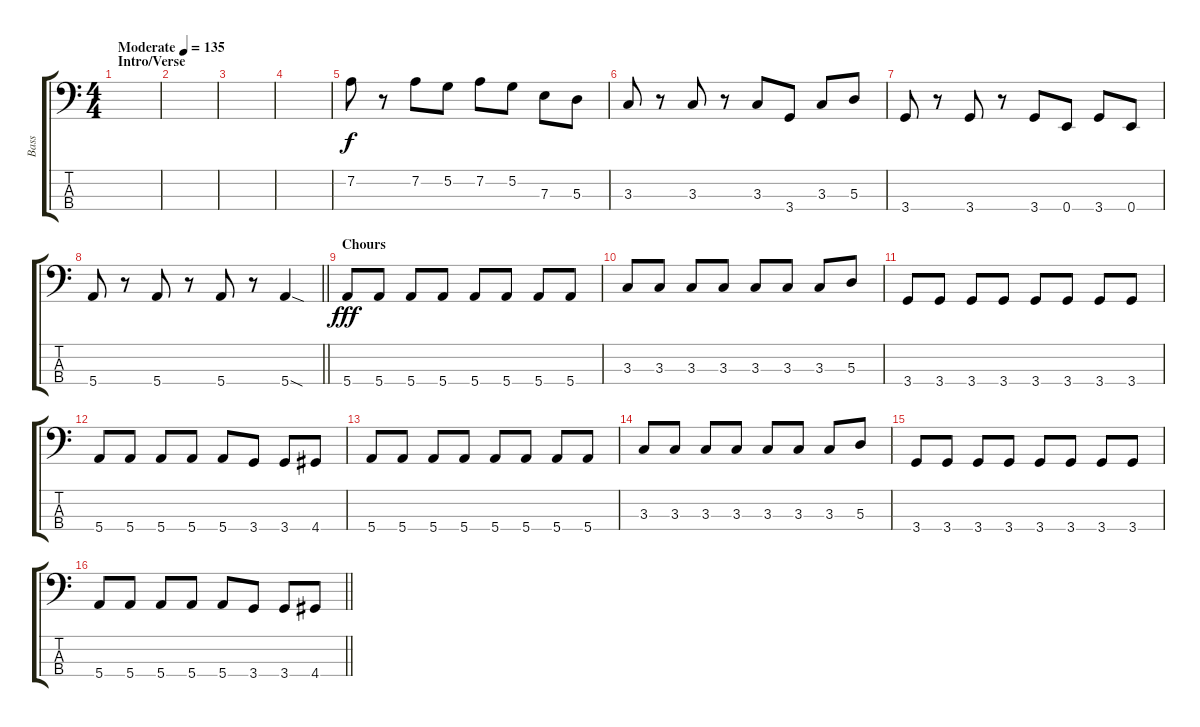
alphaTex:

\track ("Bass" "Bass") {instrument electricbassfinger}
\staff {score tabs}
\tuning (G2 D2 A1 E1) {hide}
\ts (4 4)
\section ("" "Intro/Verse ")
\tempo (135 "Moderate")
\clef f4
\ks c
|
|
|
|
7.2.8 r.8 7.2.8 5.2.8 7.2.8 5.2.8 7.3.8 5.3.8 |
3.3.8 r.8 3.3.8 r.8 3.3.8 3.4.8 3.3.8 5.3.8 |
3.4.8 r.8 3.4.8 r.8 3.4.8 0.4.8 3.4.8 0.4.8 |
\barLineRight lightlight
5.4.8 r.8 5.4.8 r.8 5.4.8 r.8 5.4{sod}.4 |
\section ("" "Chours ")
5.4.8{dy fff} 5.4.8 5.4.8 5.4.8 5.4.8 5.4.8 5.4.8 5.4.8 |
3.3.8 3.3.8 3.3.8 3.3.8 3.3.8 3.3.8 3.3.8 5.3.8 |
3.4.8 3.4.8 3.4.8 3.4.8 3.4.8 3.4.8 3.4.8 3.4.8 |
5.4.8 5.4.8 5.4.8 5.4.8 5.4.8 3.4.8 3.4.8 4.4.8 |
5.4.8 5.4.8 5.4.8 5.4.8 5.4.8 5.4.8 5.4.8 5.4.8 |
3.3.8 3.3.8 3.3.8 3.3.8 3.3.8 3.3.8 3.3.8 5.3.8 |
3.4.8 3.4.8 3.4.8 3.4.8 3.4.8 3.4.8 3.4.8 3.4.8 |
\barLineRight lightlight
5.4.8 5.4.8 5.4.8 5.4.8 5.4.8 3.4.8 3.4.8 4.4.8
